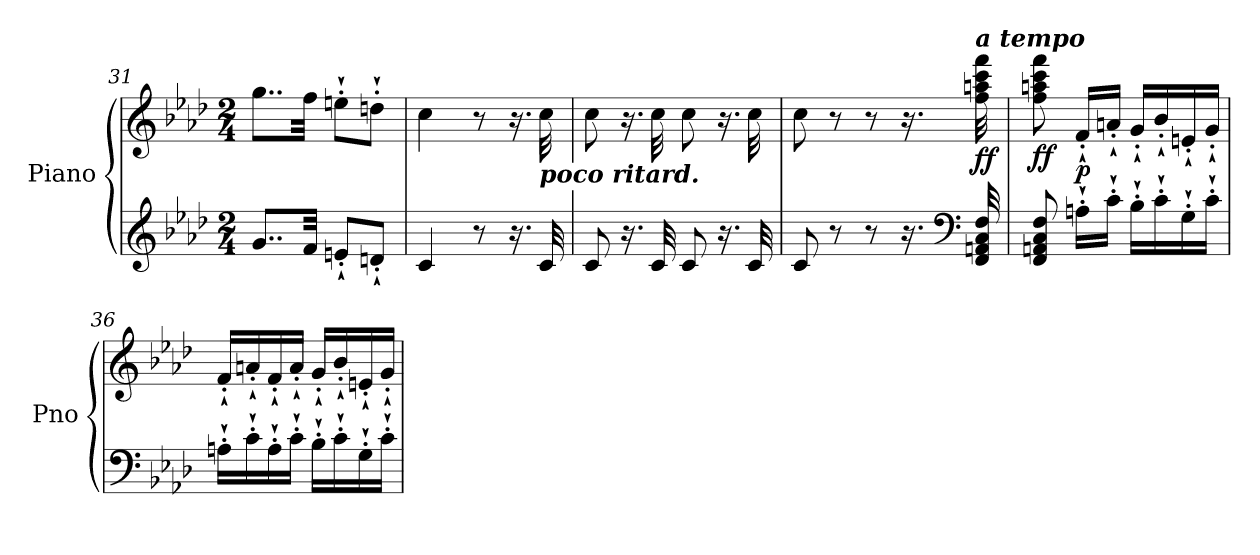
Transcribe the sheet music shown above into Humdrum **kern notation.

**kern	**kern	**dynam
*part1	*part1	*part1
*staff2	*staff1	*staff1/2
*I"Piano	*	*
*I'Pno	*	*
*clefG2	*clefG2	*
*k[b-e-a-d-]	*k[b-e-a-d-]	*
*M2/4	*M2/4	*
=31	=31	=31
8..g/L	8..gg\L	.
32f/Jkk	32ff\Jkk	.
8en'`/L	8een'`\L	.
8dn'`/J	8ddn'`\J	.
=32	=32	=32
4c/	4cc\	.
8r	8r	.
16.r	16.r	.
!	!LO:TX:b:Bi:t=poco ritard.	!
32c/	32cc\	.
=33	=33	=33
8c/	8cc\	.
16.r	16.r	.
32c/	32cc\	.
8c/	8cc\	.
16.r	16.r	.
32c/	32cc\	.
=34	=34	=34
8c/	8cc\	.
8r	8r	.
8r	8r	.
16.r	16.r	.
*clefF4	*	*
!	!LO:TX:a:Bi:t=a tempo	!
!	!	!LO:DY:b
32FF/ 32AAn/ 32C/ 32F/	32ff\ 32aan\ 32ccc\ 32fff\	ff
=35	=35	=35
!	!	!LO:DY:b
8FF/ 8AAn/ 8C/ 8F/	8ff\ 8aan\ 8ccc\ 8fff\	ff
!	!	!LO:DY:b
16An'`\LL	16f'`/LL	p
16c'`\JJ	16an'`/JJ	.
16B-'`\LL	16g'`/LL	.
16c'`\	16b-'`/	.
16G'`\	16en'`/	.
16c'`\JJ	16g'`/JJ	.
!!LO:LB:g=z
=36	=36	=36
16An'`\LL	16f'`/LL	.
16c'`\	16an'`/	.
16A'`\	16f'`/	.
16c'`\JJ	16a'`/JJ	.
16B-'`\LL	16g'`/LL	.
16c'`\	16b-'`/	.
16G'`\	16en'`/	.
16c'`\JJ	16g'`/JJ	.
=	=	=
*-	*-	*-
